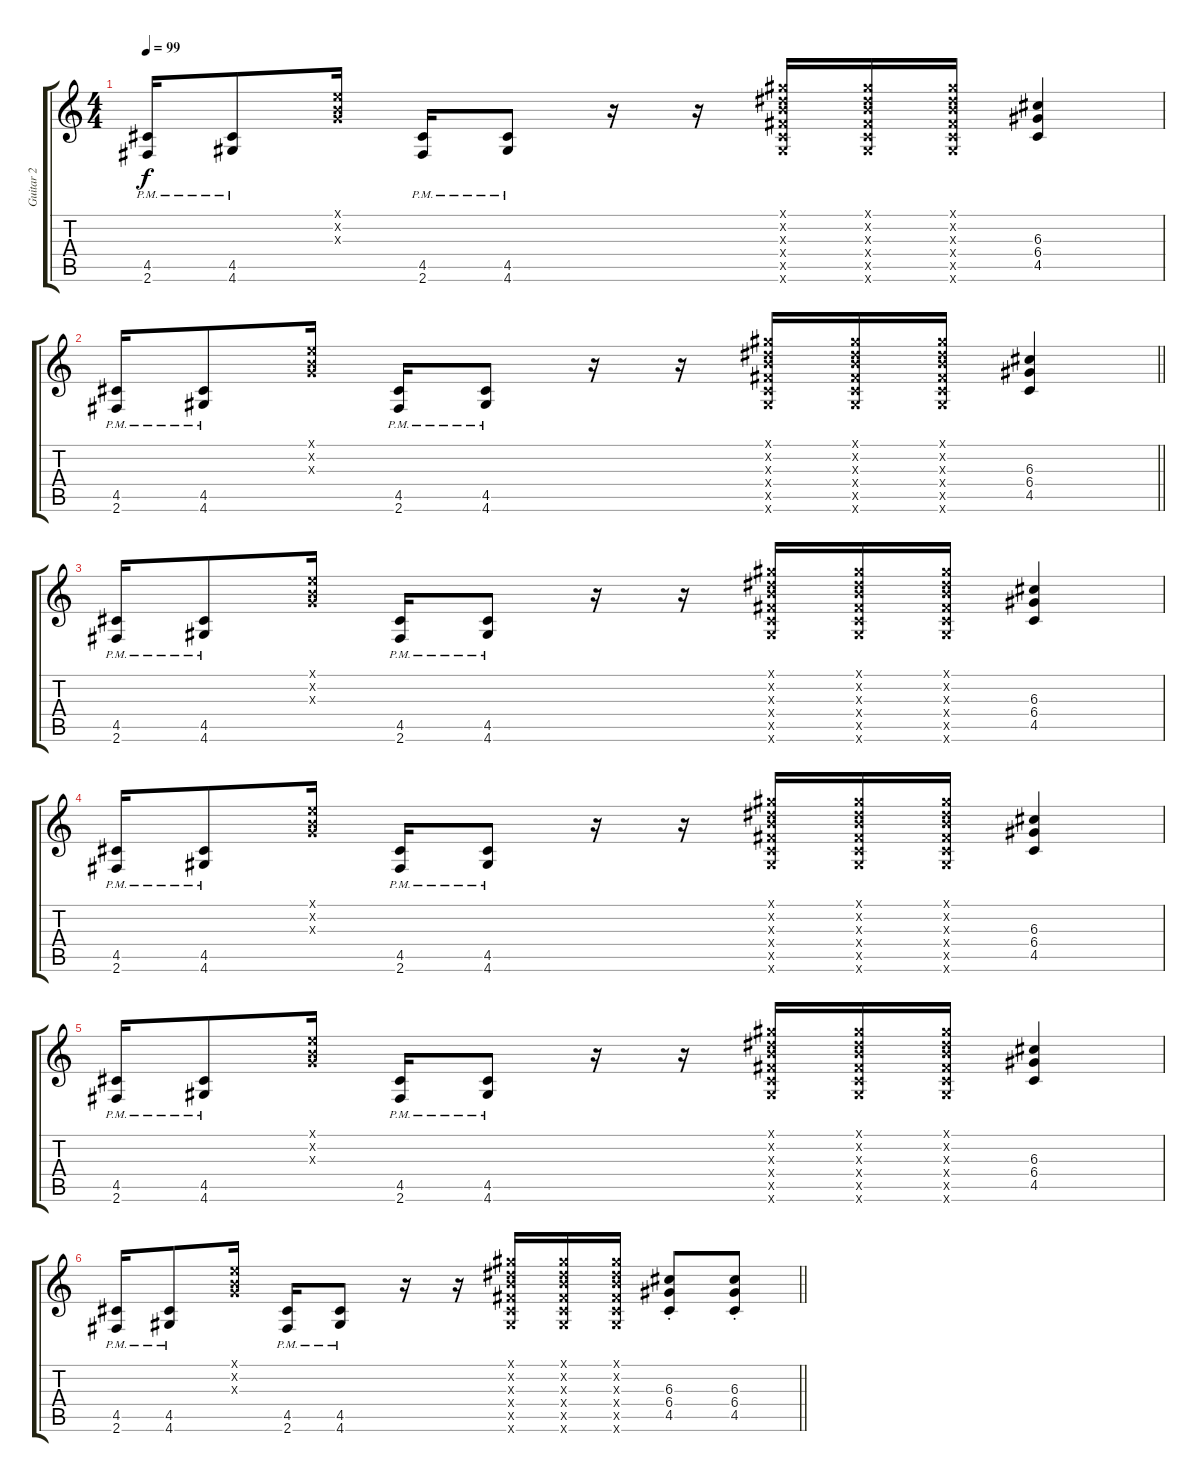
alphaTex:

\track ("Guitar 2" "Guitar 2") {instrument distortionguitar}
\staff {score tabs}
\tuning (E4 B3 G3 D3 A2 E2) {hide}
\ts (4 4)
\tempo 99
\clef g2
\ks c
(4.5{pm} 2.6{pm}).16{dy f} (4.5{pm} 4.6{pm}).8 (0.1{x} 0.2{x} 0.3{x}).16 (4.5{pm} 2.6{pm}).16 (4.5{pm} 4.6{pm}).8 r.16 r.16 (4.1{x} 4.2{x} 4.3{x} 4.4{x} 4.5{x} 4.6{x}).16 (4.1{x} 4.2{x} 4.3{x} 4.4{x} 4.5{x} 4.6{x}).16 (4.1{x} 4.2{x} 4.3{x} 4.4{x} 4.5{x} 4.6{x}).16 (6.3 6.4 4.5).4 |
\barLineRight lightlight
(4.5{pm} 2.6{pm}).16 (4.5{pm} 4.6{pm}).8 (0.1{x} 0.2{x} 0.3{x}).16 (4.5{pm} 2.6{pm}).16 (4.5{pm} 4.6{pm}).8 r.16 r.16 (4.1{x} 4.2{x} 4.3{x} 4.4{x} 4.5{x} 4.6{x}).16 (4.1{x} 4.2{x} 4.3{x} 4.4{x} 4.5{x} 4.6{x}).16 (4.1{x} 4.2{x} 4.3{x} 4.4{x} 4.5{x} 4.6{x}).16 (6.3 6.4 4.5).4 |
(4.5{pm} 2.6{pm}).16 (4.5{pm} 4.6{pm}).8 (0.1{x} 0.2{x} 0.3{x}).16 (4.5{pm} 2.6{pm}).16 (4.5{pm} 4.6{pm}).8 r.16 r.16 (4.1{x} 4.2{x} 4.3{x} 4.4{x} 4.5{x} 4.6{x}).16 (4.1{x} 4.2{x} 4.3{x} 4.4{x} 4.5{x} 4.6{x}).16 (4.1{x} 4.2{x} 4.3{x} 4.4{x} 4.5{x} 4.6{x}).16 (6.3 6.4 4.5).4 |
(4.5{pm} 2.6{pm}).16 (4.5{pm} 4.6{pm}).8 (0.1{x} 0.2{x} 0.3{x}).16 (4.5{pm} 2.6{pm}).16 (4.5{pm} 4.6{pm}).8 r.16 r.16 (4.1{x} 4.2{x} 4.3{x} 4.4{x} 4.5{x} 4.6{x}).16 (4.1{x} 4.2{x} 4.3{x} 4.4{x} 4.5{x} 4.6{x}).16 (4.1{x} 4.2{x} 4.3{x} 4.4{x} 4.5{x} 4.6{x}).16 (6.3 6.4 4.5).4 |
(4.5{pm} 2.6{pm}).16 (4.5{pm} 4.6{pm}).8 (0.1{x} 0.2{x} 0.3{x}).16 (4.5{pm} 2.6{pm}).16 (4.5{pm} 4.6{pm}).8 r.16 r.16 (4.1{x} 4.2{x} 4.3{x} 4.4{x} 4.5{x} 4.6{x}).16 (4.1{x} 4.2{x} 4.3{x} 4.4{x} 4.5{x} 4.6{x}).16 (4.1{x} 4.2{x} 4.3{x} 4.4{x} 4.5{x} 4.6{x}).16 (6.3 6.4 4.5).4 |
\barLineRight lightlight
(4.5{pm} 2.6{pm}).16 (4.5{pm} 4.6{pm}).8 (0.1{x} 0.2{x} 0.3{x}).16 (4.5{pm} 2.6{pm}).16 (4.5{pm} 4.6{pm}).8 r.16 r.16 (4.1{x} 4.2{x} 4.3{x} 4.4{x} 4.5{x} 4.6{x}).16 (4.1{x} 4.2{x} 4.3{x} 4.4{x} 4.5{x} 4.6{x}).16 (4.1{x} 4.2{x} 4.3{x} 4.4{x} 4.5{x} 4.6{x}).16 (6.3{st} 6.4{st} 4.5{st}).8 (6.3{st} 6.4{st} 4.5{st}).8
